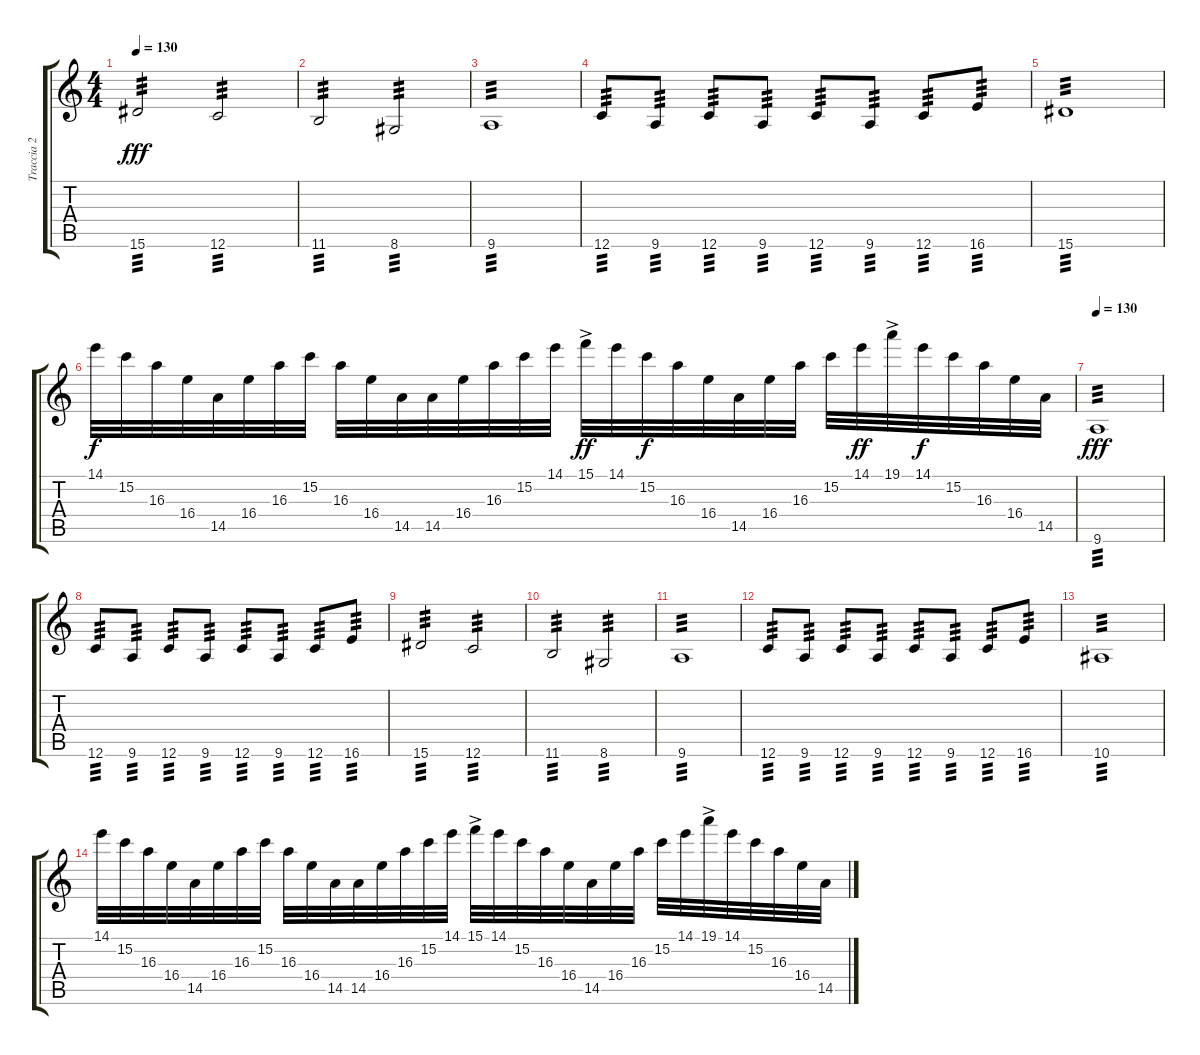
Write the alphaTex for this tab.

\track ("Traccia 2" "Traccia 2") {instrument distortionguitar}
\staff {score tabs}
\tuning (D4 A3 F3 C3 G2 C2) {hide}
\ts (4 4)
\tempo 130
\clef g2
\ks c
15.6.2{tp 3 dy fff} 12.6.2{tp 3} |
11.6.2{tp 3} 8.6.2{tp 3} |
9.6.1{tp 3} |
12.6.8{tp 3} 9.6.8{tp 3} 12.6.8{tp 3} 9.6.8{tp 3} 12.6.8{tp 3} 9.6.8{tp 3} 12.6.8{tp 3} 16.6.8{tp 3} |
15.6.1{tp 3} |
14.1.32{dy f} 15.2.32 16.3.32 16.4.32 14.5.32 16.4.32 16.3.32 15.2.32 16.3.32 16.4.32 14.5.32 14.5.32 16.4.32 16.3.32 15.2.32 14.1.32 15.1{ac}.32{dy ff} 14.1.32 15.2.32{dy f} 16.3.32 16.4.32 14.5.32 16.4.32 16.3.32 15.2.32 14.1.32{dy ff} 19.1{ac}.32 14.1.32{dy f} 15.2.32 16.3.32 16.4.32 14.5.32 |
\tempo 130
9.6.1{tp 3 dy fff} |
12.6.8{tp 3} 9.6.8{tp 3} 12.6.8{tp 3} 9.6.8{tp 3} 12.6.8{tp 3} 9.6.8{tp 3} 12.6.8{tp 3} 16.6.8{tp 3} |
15.6.2{tp 3} 12.6.2{tp 3} |
11.6.2{tp 3} 8.6.2{tp 3} |
9.6.1{tp 3} |
12.6.8{tp 3} 9.6.8{tp 3} 12.6.8{tp 3} 9.6.8{tp 3} 12.6.8{tp 3} 9.6.8{tp 3} 12.6.8{tp 3} 16.6.8{tp 3} |
10.6.1{tp 3} |
14.1.32 15.2.32 16.3.32 16.4.32 14.5.32 16.4.32 16.3.32 15.2.32 16.3.32 16.4.32 14.5.32 14.5.32 16.4.32 16.3.32 15.2.32 14.1.32 15.1{ac}.32 14.1.32 15.2.32 16.3.32 16.4.32 14.5.32 16.4.32 16.3.32 15.2.32 14.1.32 19.1{ac}.32 14.1.32 15.2.32 16.3.32 16.4.32 14.5.32
